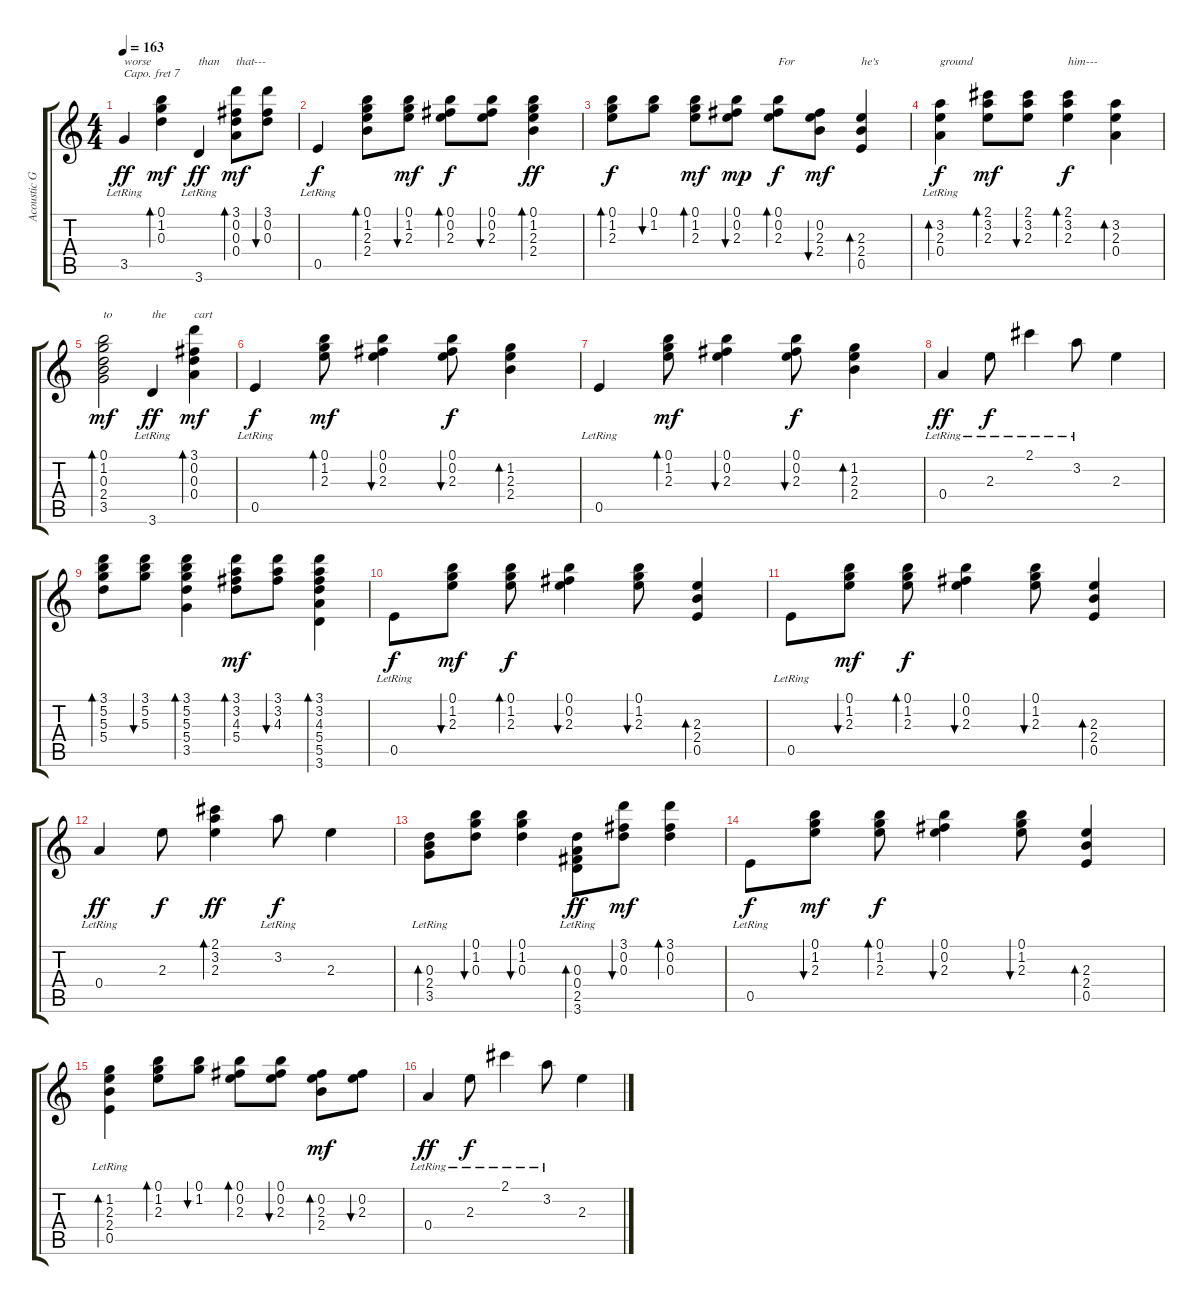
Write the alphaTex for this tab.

\track ("Acoustic Guitar" "Acoustic G") {instrument acousticguitarsteel}
\staff {score tabs}
\capo 7
\tuning (E4 B3 G3 D3 A2 E2) {hide}
\ts (4 4)
\tempo 163
\clef g2
\ks c
3.5{lr}.4{txt "worse" dy ff} (0.1 1.2 0.3).4{bd 120 dy mf} 3.6{lr}.4{txt "than" dy ff} (3.1 0.2 0.3 0.4).8{bd 60 txt "that---" dy mf} (3.1 0.2 0.3).8{bu 60} |
0.5{lr}.4{dy f} (0.1 1.2 2.3 2.4).8{bd 120} (0.1 1.2 2.3).8{bu 60 dy mf} (0.1 0.2 2.3).8{bd 60 dy f} (0.1 0.2 2.3).8{bu 60} (0.1 1.2 2.3 2.4).4{bd 120 dy ff} |
(0.1 1.2 2.3).8{bd 60 dy f} (0.1 1.2).8{bu 60} (0.1 1.2 2.3).8{bd 60 dy mf} (0.1 0.2 2.3).8{bu 60 dy mp} (0.1 0.2 2.3).8{bd 60 txt "For" dy f} (0.2 2.3 2.4).8{bu 60 dy mf} (2.3 2.4 0.5).4{bd 60 txt "he's"} |
(3.2 2.3 0.4{lr}).4{bd 120 txt "ground" dy f} (2.1 3.2 2.3).8{bd 60 dy mf} (2.1 3.2 2.3).8{bu 60} (2.1 3.2 2.3).4{bd 120 txt "him---" dy f} (3.2 2.3 0.4).4{bd 120} |
(0.1 1.2 0.3 2.4 3.5).2{bd 120 txt "to" dy mf} 3.6{lr}.4{txt "the" dy ff} (3.1 0.2 0.3 0.4).4{bd 60 txt "cart" dy mf} |
0.5{lr}.4{dy f} (0.1 1.2 2.3).8{bd 60 dy mf} (0.1 0.2 2.3).4{bu 60} (0.1 0.2 2.3).8{bu 60 dy f} (1.2 2.3 2.4).4{bd 120} |
0.5{lr}.4 (0.1 1.2 2.3).8{bd 60 dy mf} (0.1 0.2 2.3).4{bu 60} (0.1 0.2 2.3).8{bu 60 dy f} (1.2 2.3 2.4).4{bd 120} |
0.4{lr}.4{dy ff} 2.3{lr}.8{dy f} 2.1{lr}.4 3.2{lr}.8 2.3.4 |
(3.1 5.2 5.3 5.4).8{bd 60} (3.1 5.2 5.3).8{bu 60} (3.1 5.2 5.3 5.4 3.5).4{bd 120} (3.1 3.2 4.3 5.4).8{bd 60 dy mf} (3.1 3.2 4.3).8{bu 60} (3.1 3.2 4.3 5.4 5.5 3.6).4{bd 60} |
0.5{lr}.8{dy f} (0.1 1.2 2.3).8{bu 60 dy mf} (0.1 1.2 2.3).8{bd 60 dy f} (0.1 0.2 2.3).4{bu 60} (0.1 1.2 2.3).8{bu 60} (2.3 2.4 0.5).4{bd 120} |
0.5{lr}.8 (0.1 1.2 2.3).8{bu 60 dy mf} (0.1 1.2 2.3).8{bd 60 dy f} (0.1 0.2 2.3).4{bu 60} (0.1 1.2 2.3).8{bu 60} (2.3 2.4 0.5).4{bd 120} |
0.4{lr}.4{dy ff} 2.3.8{dy f} (2.1 3.2 2.3).4{bd 120 dy ff} 3.2{lr}.8{dy f} 2.3.4 |
(0.3 2.4 3.5{lr}).8{bd 120} (0.1 1.2 0.3).8{bu 60} (0.1 1.2 0.3).4{bu 60} (0.3 0.4 2.5 3.6{lr}).8{bd 60 dy ff} (3.1 0.2 0.3).8{bu 60 dy mf} (3.1 0.2 0.3).4{bd 60} |
0.5{lr}.8{dy f} (0.1 1.2 2.3).8{bu 60 dy mf} (0.1 1.2 2.3).8{bd 60 dy f} (0.1 0.2 2.3).4{bu 60} (0.1 1.2 2.3).8{bu 60} (2.3 2.4 0.5).4{bd 120} |
(1.2 2.3 2.4 0.5{lr}).4{bd 120} (0.1 1.2 2.3).8{bd 120} (0.1 1.2).8{bu 120} (0.1 0.2 2.3).8{bd 60} (0.1 0.2 2.3).8{bu 60} (0.2 2.3 2.4).8{bd 60 dy mf} (0.2 2.3).8{bu 60} |
0.4{lr}.4{dy ff} 2.3{lr}.8{dy f} 2.1{lr}.4 3.2{lr}.8 2.3.4
